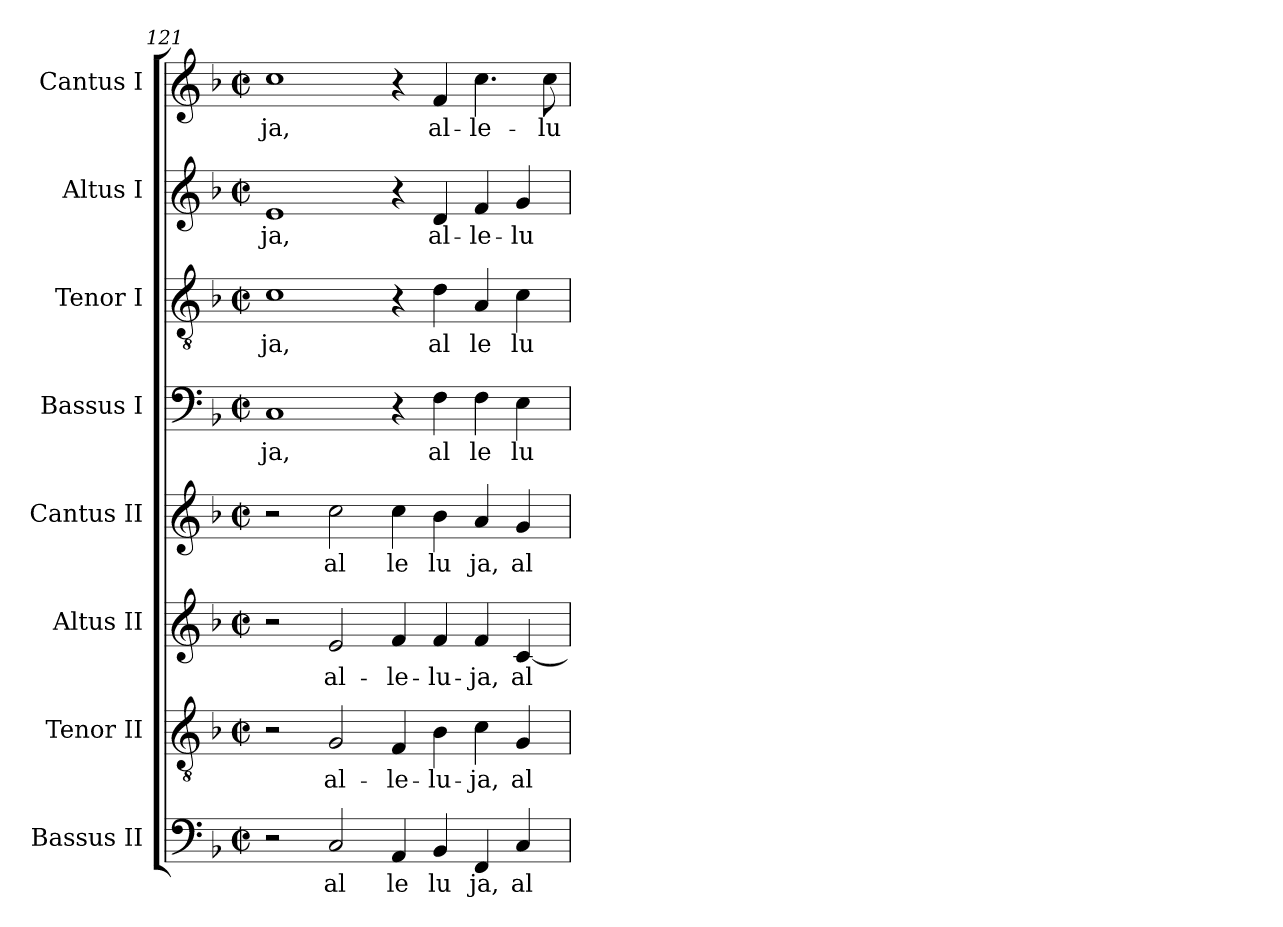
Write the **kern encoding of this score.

**kern	**text	**kern	**text	**kern	**text	**kern	**text	**kern	**text	**kern	**text	**kern	**text	**kern	**text
*part8	*part8	*part7	*part7	*part6	*part6	*part5	*part5	*part4	*part4	*part3	*part3	*part2	*part2	*part1	*part1
*staff8	*staff8	*staff7	*staff7	*staff6	*staff6	*staff5	*staff5	*staff4	*staff4	*staff3	*staff3	*staff2	*staff2	*staff1	*staff1
*I"Bassus II	*	*I"Tenor II	*	*I"Altus II	*	*I"Cantus II	*	*I"Bassus I	*	*I"Tenor I	*	*I"Altus I	*	*I"Cantus I	*
*clefF4	*	*clefGv2	*	*clefG2	*	*clefG2	*	*clefF4	*	*clefGv2	*	*clefG2	*	*clefG2	*
*k[b-]	*	*k[b-]	*	*k[b-]	*	*k[b-]	*	*k[b-]	*	*k[b-]	*	*k[b-]	*	*k[b-]	*
*F:	*	*F:	*	*F:	*	*F:	*	*F:	*	*F:	*	*F:	*	*F:	*
*M2/2	*	*M2/2	*	*M2/2	*	*M2/2	*	*M2/2	*	*M2/2	*	*M2/2	*	*M2/2	*
*met(c|)	*	*met(c|)	*	*met(c|)	*	*met(c|)	*	*met(c|)	*	*met(c|)	*	*met(c|)	*	*met(c|)	*
=121	=121	=121	=121	=121	=121	=121	=121	=121	=121	=121	=121	=121	=121	=121	=121
!	!	!	!	!	!	!	!	!	!LO:LY:b:cj	!	!LO:LY:b:cj	!	!LO:LY:b:cj	!	!LO:LY:b:cj
2r	.	2r	.	2r	.	2r	.	1C	ja,	1c	ja,	1e	-ja,	1cc	-ja,
!	!LO:LY:b:cj	!	!LO:LY:b:cj	!	!LO:LY:b:cj	!	!LO:LY:b:cj	!	!	!	!	!	!	!	!
2C/	al	2G/	al-	2e/	al-	2cc\	al	.	.	.	.	.	.	.	.
!	!LO:LY:b:cj	!	!LO:LY:b:cj	!	!LO:LY:b:cj	!	!LO:LY:b:cj	!	!	!	!	!	!	!	!
4AA/	le	4F/	-le-	4f/	-le-	4cc\	le	4r	.	4r	.	4r	.	4r	.
!	!LO:LY:b:cj	!	!LO:LY:b:cj	!	!LO:LY:b:cj	!	!LO:LY:b:cj	!	!LO:LY:b:cj	!	!LO:LY:b:cj	!	!LO:LY:b:cj	!	!LO:LY:b:cj
4BB-/	lu	4B-\	-lu-	4f/	-lu-	4b-\	lu	4F\	al	4d\	al	4d/	al-	4f/	al-
!	!LO:LY:b:cj	!	!LO:LY:b:cj	!	!LO:LY:b:cj	!	!LO:LY:b:cj	!	!LO:LY:b:cj	!	!LO:LY:b:cj	!	!LO:LY:b:cj	!	!LO:LY:b:cj
4FF/	ja,	4c\	-ja,	4f/	-ja,	4a/	ja,	4F\	le	4A/	le	4f/	-le-	4.cc\	-le-
!	!LO:LY:b:cj	!	!LO:LY:b:cj	!	!LO:LY:b:cj	!	!LO:LY:b:cj	!	!LO:LY:b:cj	!	!LO:LY:b:cj	!	!LO:LY:b:cj	!	!
4C/	al	4G/	al-	[>4c/	al-	4g/	al	4E\	lu	4c\	lu	4g/	-lu-	.	.
!	!	!	!	!	!	!	!	!	!	!	!	!	!	!	!LO:LY:b:cj
.	.	.	.	.	.	.	.	.	.	.	.	.	.	8cc\	-lu-
=	=	=	=	=	=	=	=	=	=	=	=	=	=	=	=
*-	*-	*-	*-	*-	*-	*-	*-	*-	*-	*-	*-	*-	*-	*-	*-
